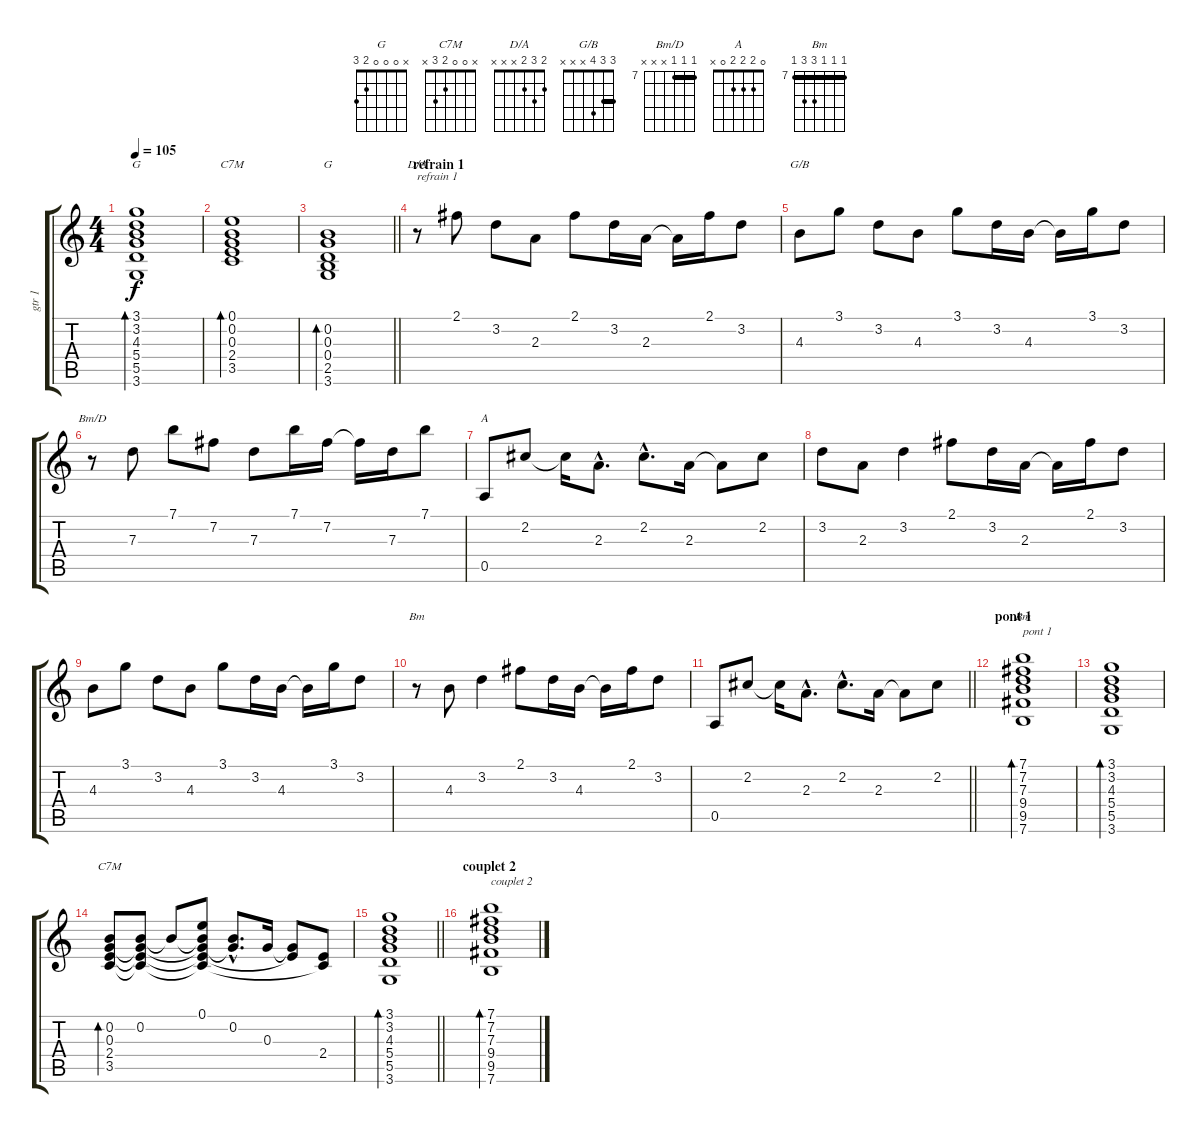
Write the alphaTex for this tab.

\track ("gtr 1" "gtr 1") {instrument acousticguitarsteel}
\staff {score tabs}
\tuning (E4 B3 G3 D3 A2 E2) {hide}
\chord ("G" 3 3 4 5 5 3) {barre 3}
\chord ("C7M" 0 0 0 2 3 x)
\chord ("G" x 0 0 0 2 3)
\chord ("D/A" 2 3 2 x x x)
\chord ("G/B" 3 3 4 x x x) {barre 3}
\chord ("Bm/D" 7 7 7 x x x) {firstfret 7 barre 7}
\chord ("A" 0 2 2 2 0 x)
\chord ("Bm" 2 3 4 x x x)
\chord ("Bm" 7 7 7 9 9 7) {firstfret 7 barre 7}
\chord ("C7M" x 0 0 2 3 x)
\ts (4 4)
\tempo 105
\clef g2
\ks c
(3.1 3.2 4.3 5.4 5.5 3.6).1{bd 120 ch "G" dy f} |
(0.1 0.2 0.3 2.4 3.5).1{bd 120 ch "C7M"} |
\barLineRight lightlight
(0.2 0.3 0.4 2.5 3.6).1{bd 120 ch "G"} |
\section ("" "refrain 1")
r.8{ch "D/A" txt "refrain 1"} 2.1.8 3.2.8 2.3.8 2.1.8 3.2.16 2.3.16 2.3{t}.16 2.1.16 3.2.8 |
4.3.8{ch "G/B"} 3.1.8 3.2.8 4.3.8 3.1.8 3.2.16 4.3.16 4.3{t}.16 3.1.16 3.2.8 |
r.8{ch "Bm/D"} 7.3.8 7.1.8 7.2.8 7.3.8 7.1.16 7.2.16 7.2{t}.16 7.3.16 7.1.8 |
0.5.8{ch "A"} 2.2.8 2.2{t}.16 2.3{hac}.8{d} 2.2{hac}.8{d} 2.3.16 2.3{t}.8 2.2.8 |
3.2.8 2.3.8 3.2.4 2.1.8 3.2.16 2.3.16 2.3{t}.16 2.1.16 3.2.8 |
4.3.8 3.1.8 3.2.8 4.3.8 3.1.8 3.2.16 4.3.16 4.3{t}.16 3.1.16 3.2.8 |
r.8{ch "Bm"} 4.3.8 3.2.4 2.1.8 3.2.16 4.3.16 4.3{t}.16 2.1.16 3.2.8 |
\barLineRight lightlight
0.5.8 2.2.8 2.2{t}.16 2.3{hac}.8{d} 2.2{hac}.8{d} 2.3.16 2.3{t}.8 2.2.8 |
\section ("" "pont 1")
(7.1 7.2 7.3 9.4 9.5 7.6).1{bd 120 ch "Bm" txt "pont 1"} |
(3.1 3.2 4.3 5.4 5.5 3.6).1{bd 120} |
(0.2 0.3 2.4 3.5).8{bd 120 ch "C7M"} (0.2 0.3{t} 2.4{t} 3.5{t}).8 0.2{t}.8 (0.1 0.2{t} 0.3{t} 2.4{t} 3.5{t}).8 (0.2{hac} 0.3{hac t}).8{d} 0.3.16 (0.3{t} 2.4{t}).8 (2.4 3.5{t}).8 |
\barLineRight lightlight
(3.1 3.2 4.3 5.4 5.5 3.6).1{bd 120} |
\section ("" "couplet 2")
(7.1 7.2 7.3 9.4 9.5 7.6).1{bd 120 txt "couplet 2"}
